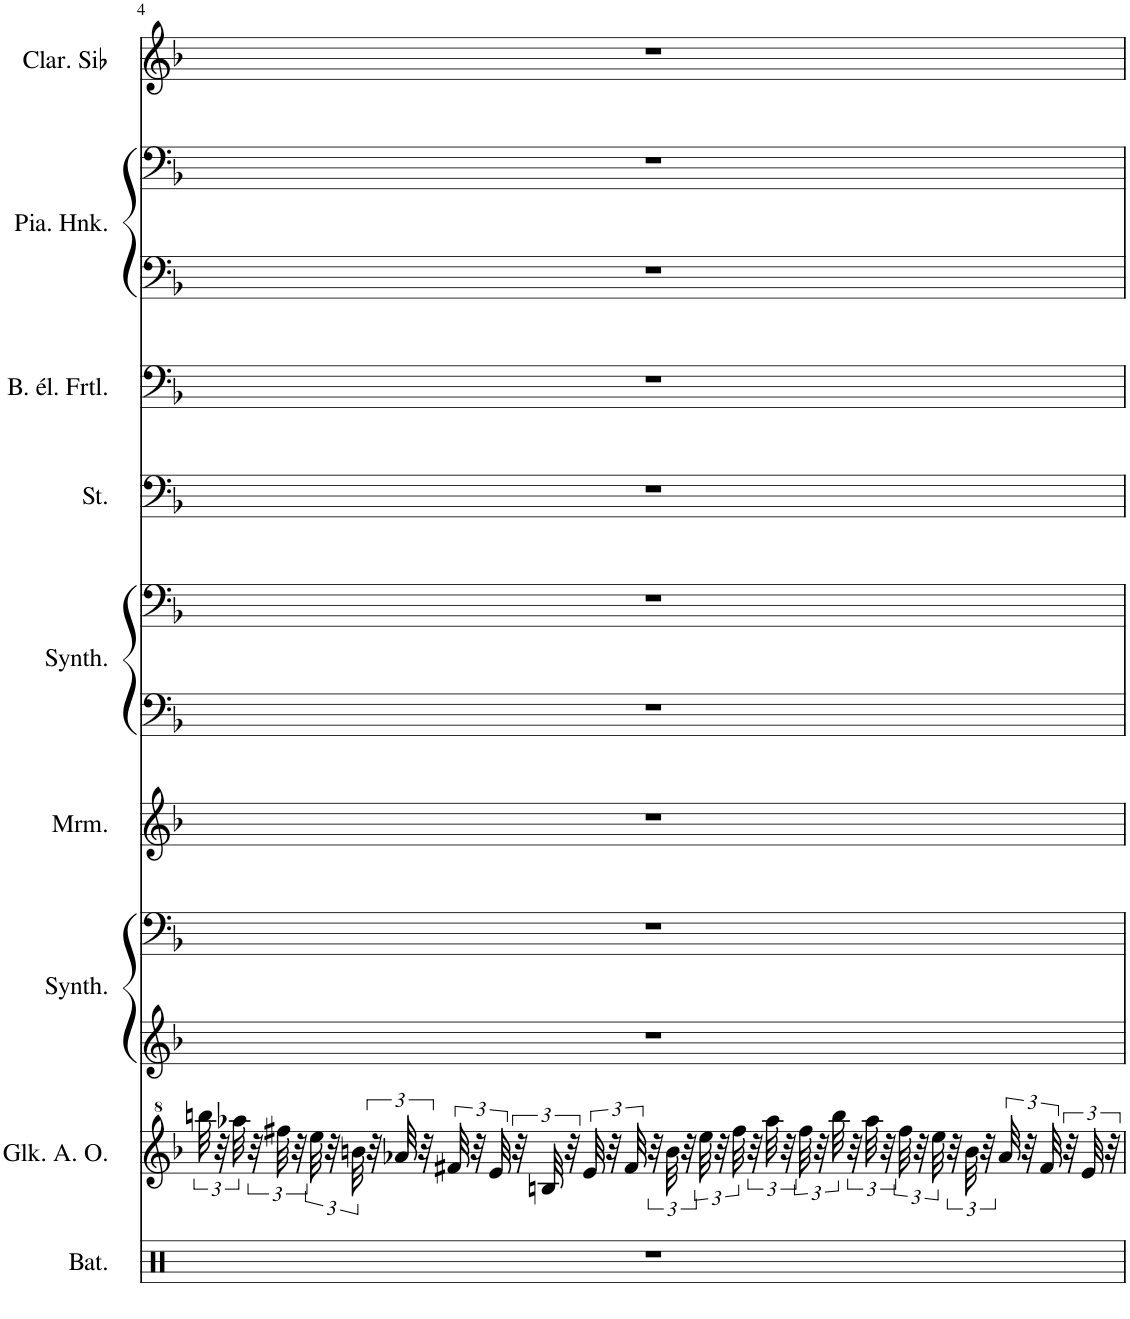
**kern	**kern	**kern	**kern	**kern	**kern	**kern	**kern	**kern	**kern	**kern	**kern
*part9	*part8	*part7	*part7	*part6	*part5	*part5	*part4	*part3	*part2	*part2	*part1
*staff12	*staff11	*staff10	*staff9	*staff8	*staff7	*staff6	*staff5	*staff4	*staff3	*staff2	*staff1
*I"Batterie	*I"Glockenspiel Alto Orff	*I"Synthétiseur de cuivres	*	*I"Marimba (double portée)	*I"Synthétiseur Pad	*	*I"Cordes	*I"Basse électrique fretless	*I"Piano Honky Tonk, We Are Th	*	*I"Clarinette en Sib
*I'Bat.	*I'Glk. A. O.	*I'Synth.	*	*I'Mrm.	*I'Synth.	*	*	*I'B. él. Frtl.	*I'Pia. Hnk.	*	*I'Clar. Sib
!!LO:PB:g=z
*clefX	*clefG^2	*clefG2	*clefF4	*clefG2	*clefF4	*clefF4	*clefF4	*clefF4	*clefF4	*clefF4	*clefG2
*	*	*	*	*	*	*	*	*Trd7c12	*	*	*Trd1c2
*k[]	*k[b-]	*k[b-]	*k[b-]	*k[b-]	*k[b-]	*k[b-]	*k[b-]	*k[b-]	*k[b-]	*k[b-]	*k[b-]
*M4/4	*M4/4	*M4/4	*M4/4	*M4/4	*M4/4	*M4/4	*M4/4	*M4/4	*M4/4	*M4/4	*M4/4
=4	=4	=4	=4	=4	=4	=4	=4	=4	=4	=4	=4
1r	48bbbn\	1r	1r	1r	1r	1r	1r	1r	1r	1r	1r
.	48r	.	.	.	.	.	.	.	.	.	.
.	48aaa-X\	.	.	.	.	.	.	.	.	.	.
.	48r	.	.	.	.	.	.	.	.	.	.
.	48fff#X\	.	.	.	.	.	.	.	.	.	.
.	48r	.	.	.	.	.	.	.	.	.	.
.	48eee\	.	.	.	.	.	.	.	.	.	.
.	48r	.	.	.	.	.	.	.	.	.	.
.	48bbn\	.	.	.	.	.	.	.	.	.	.
.	48r	.	.	.	.	.	.	.	.	.	.
.	48aa-X/	.	.	.	.	.	.	.	.	.	.
.	48r	.	.	.	.	.	.	.	.	.	.
.	48ff#X/	.	.	.	.	.	.	.	.	.	.
.	48r	.	.	.	.	.	.	.	.	.	.
.	48ee/	.	.	.	.	.	.	.	.	.	.
.	48r	.	.	.	.	.	.	.	.	.	.
.	48bn/	.	.	.	.	.	.	.	.	.	.
.	48r	.	.	.	.	.	.	.	.	.	.
.	48ee/	.	.	.	.	.	.	.	.	.	.
.	48r	.	.	.	.	.	.	.	.	.	.
.	48ff#/	.	.	.	.	.	.	.	.	.	.
.	48r	.	.	.	.	.	.	.	.	.	.
.	48bb\	.	.	.	.	.	.	.	.	.	.
.	48r	.	.	.	.	.	.	.	.	.	.
.	48eee\	.	.	.	.	.	.	.	.	.	.
.	48r	.	.	.	.	.	.	.	.	.	.
.	48fff#\	.	.	.	.	.	.	.	.	.	.
.	48r	.	.	.	.	.	.	.	.	.	.
.	48aaa-\	.	.	.	.	.	.	.	.	.	.
.	48r	.	.	.	.	.	.	.	.	.	.
.	48fff#\	.	.	.	.	.	.	.	.	.	.
.	48r	.	.	.	.	.	.	.	.	.	.
.	48bbb\	.	.	.	.	.	.	.	.	.	.
.	48r	.	.	.	.	.	.	.	.	.	.
.	48aaa-\	.	.	.	.	.	.	.	.	.	.
.	48r	.	.	.	.	.	.	.	.	.	.
.	48fff#\	.	.	.	.	.	.	.	.	.	.
.	48r	.	.	.	.	.	.	.	.	.	.
.	48eee\	.	.	.	.	.	.	.	.	.	.
.	48r	.	.	.	.	.	.	.	.	.	.
.	48bb\	.	.	.	.	.	.	.	.	.	.
.	48r	.	.	.	.	.	.	.	.	.	.
.	48aa-/	.	.	.	.	.	.	.	.	.	.
.	48r	.	.	.	.	.	.	.	.	.	.
.	48ff#/	.	.	.	.	.	.	.	.	.	.
.	48r	.	.	.	.	.	.	.	.	.	.
.	48ee/	.	.	.	.	.	.	.	.	.	.
.	48r	.	.	.	.	.	.	.	.	.	.
=	=	=	=	=	=	=	=	=	=	=	=
*-	*-	*-	*-	*-	*-	*-	*-	*-	*-	*-	*-
